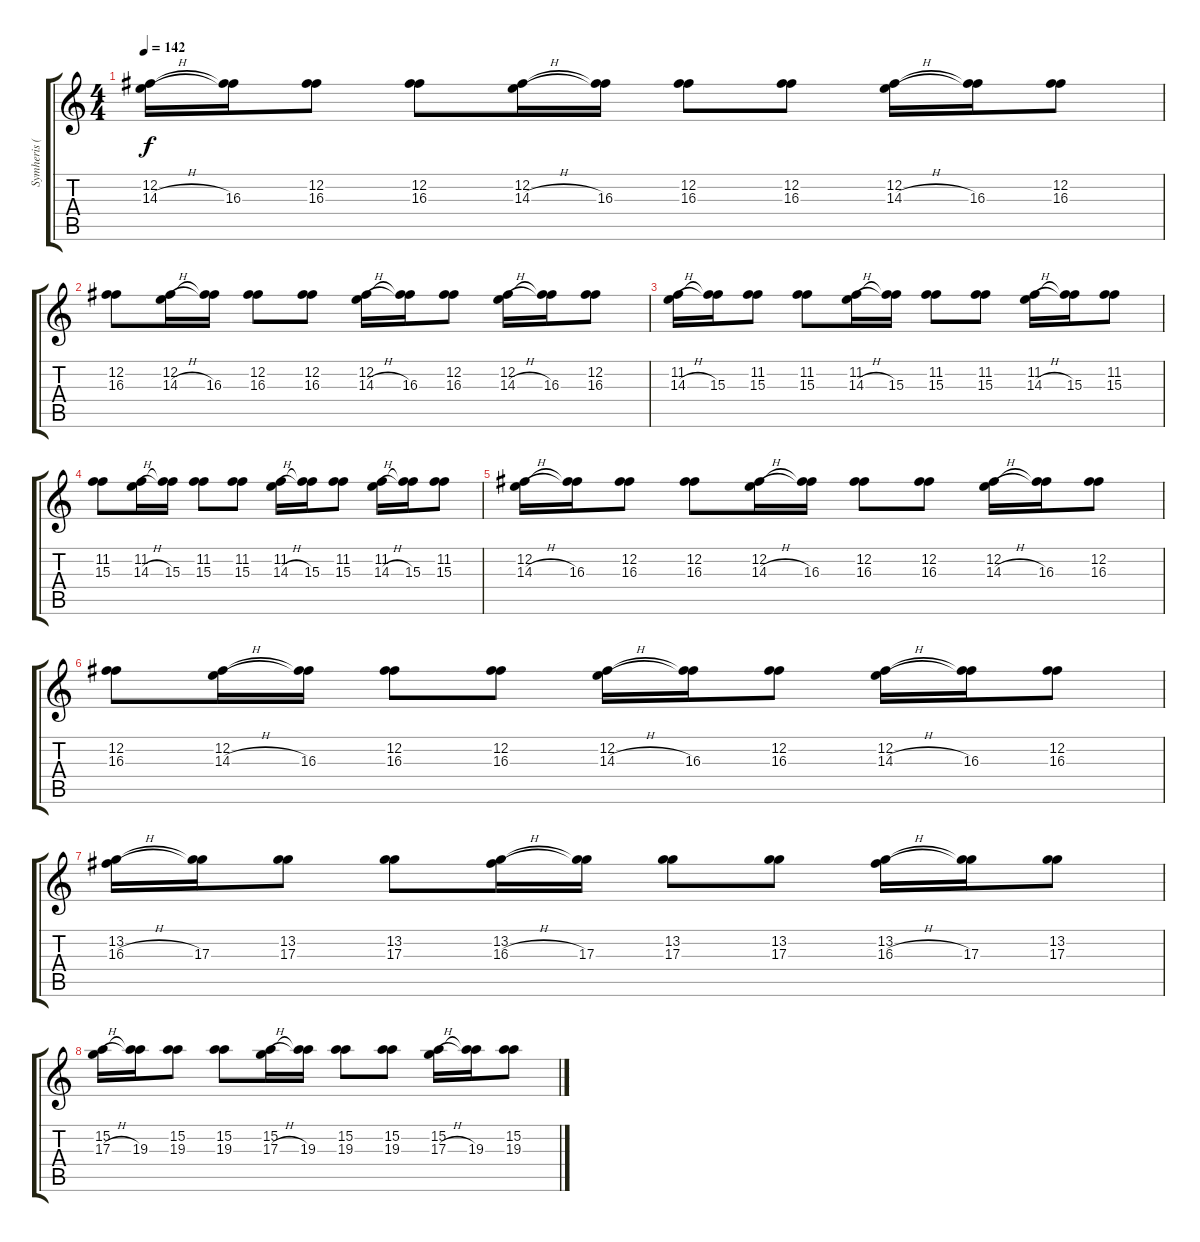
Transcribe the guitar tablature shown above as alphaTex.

\track ("Symheris (Lead)" "Symheris (") {instrument distortionguitar}
\staff {score tabs}
\tuning (B3 Gb3 D3 A2 E2 B1) {hide}
\ts (4 4)
\tempo 142
\clef g2
\ks c
(12.2 14.3{h}).16{dy f} (12.2{t} 16.3).16 (12.2 16.3).8 (12.2 16.3).8 (12.2 14.3{h}).16 (12.2{t} 16.3).16 (12.2 16.3).8 (12.2 16.3).8 (12.2 14.3{h}).16 (12.2{t} 16.3).16 (12.2 16.3).8 |
(12.2 16.3).8 (12.2 14.3{h}).16 (12.2{t} 16.3).16 (12.2 16.3).8 (12.2 16.3).8 (12.2 14.3{h}).16 (12.2{t} 16.3).16 (12.2 16.3).8 (12.2 14.3{h}).16 (12.2{t} 16.3).16 (12.2 16.3).8 |
(11.2 14.3{h}).16 (11.2{t} 15.3).16 (11.2 15.3).8 (11.2 15.3).8 (11.2 14.3{h}).16 (11.2{t} 15.3).16 (11.2 15.3).8 (11.2 15.3).8 (11.2 14.3{h}).16 (11.2{t} 15.3).16 (11.2 15.3).8 |
(11.2 15.3).8 (11.2 14.3{h}).16 (11.2{t} 15.3).16 (11.2 15.3).8 (11.2 15.3).8 (11.2 14.3{h}).16 (11.2{t} 15.3).16 (11.2 15.3).8 (11.2 14.3{h}).16 (11.2{t} 15.3).16 (11.2 15.3).8 |
(12.2 14.3{h}).16 (12.2{t} 16.3).16 (12.2 16.3).8 (12.2 16.3).8 (12.2 14.3{h}).16 (12.2{t} 16.3).16 (12.2 16.3).8 (12.2 16.3).8 (12.2 14.3{h}).16 (12.2{t} 16.3).16 (12.2 16.3).8 |
(12.2 16.3).8 (12.2 14.3{h}).16 (12.2{t} 16.3).16 (12.2 16.3).8 (12.2 16.3).8 (12.2 14.3{h}).16 (12.2{t} 16.3).16 (12.2 16.3).8 (12.2 14.3{h}).16 (12.2{t} 16.3).16 (12.2 16.3).8 |
(13.2 16.3{h}).16 (13.2{t} 17.3).16 (13.2 17.3).8 (13.2 17.3).8 (13.2 16.3{h}).16 (13.2{t} 17.3).16 (13.2 17.3).8 (13.2 17.3).8 (13.2 16.3{h}).16 (13.2{t} 17.3).16 (13.2 17.3).8 |
(15.2 17.3{h}).16 (15.2{t} 19.3).16 (15.2 19.3).8 (15.2 19.3).8 (15.2 17.3{h}).16 (15.2{t} 19.3).16 (15.2 19.3).8 (15.2 19.3).8 (15.2 17.3{h}).16 (15.2{t} 19.3).16 (15.2 19.3).8
